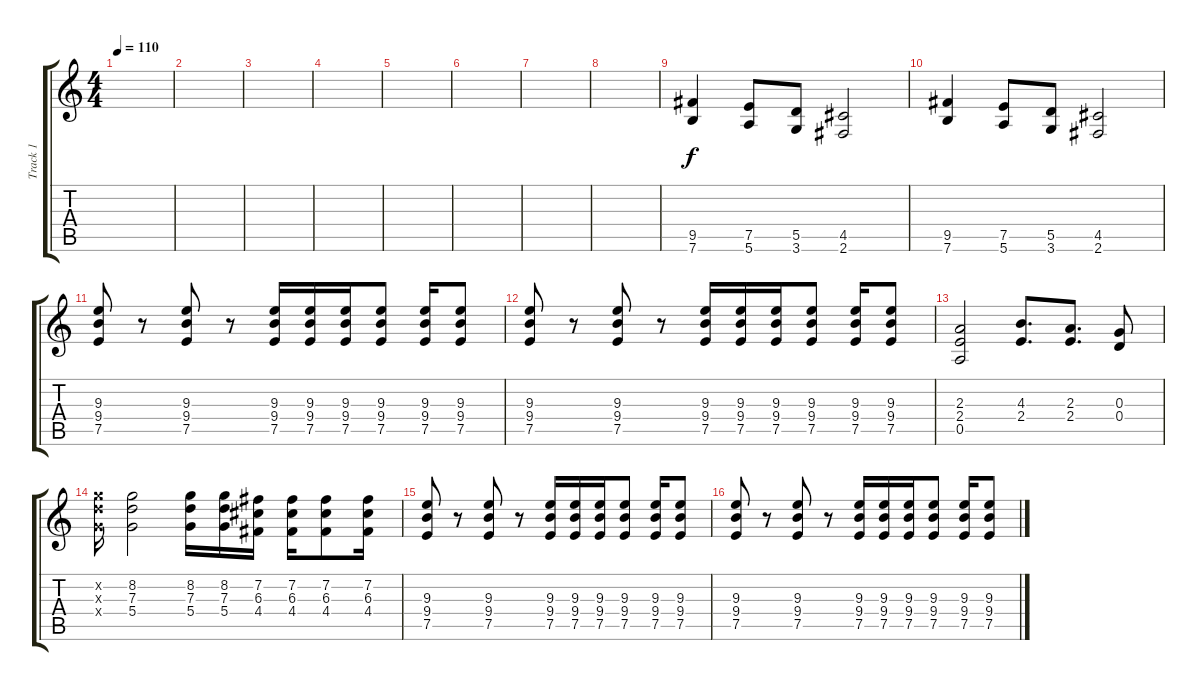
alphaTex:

\track ("Track 1" "Track 1") {instrument overdrivenguitar}
\staff {score tabs}
\tuning (E4 B3 G3 D3 A2 E2) {hide}
\ts (4 4)
\tempo 110
\clef g2
\ks c
|
|
|
|
|
|
|
|
(9.5 7.6).4 (7.5 5.6).8 (5.5 3.6).8 (4.5 2.6).2 |
(9.5 7.6).4 (7.5 5.6).8 (5.5 3.6).8 (4.5 2.6).2 |
(9.3 9.4 7.5).8 r.8 (9.3 9.4 7.5).8 r.8 (9.3 9.4 7.5).16 (9.3 9.4 7.5).16 (9.3 9.4 7.5).16 (9.3 9.4 7.5).8 (9.3 9.4 7.5).16 (9.3 9.4 7.5).8 |
(9.3 9.4 7.5).8 r.8 (9.3 9.4 7.5).8 r.8 (9.3 9.4 7.5).16 (9.3 9.4 7.5).16 (9.3 9.4 7.5).16 (9.3 9.4 7.5).8 (9.3 9.4 7.5).16 (9.3 9.4 7.5).8 |
(2.3 2.4 0.5).2 (4.3 2.4).8{d} (2.3 2.4).8{d} (0.3 0.4).8 |
(8.2{x} 7.3{x} 5.4{x}).16 (8.2 7.3 5.4).2 (8.2 7.3 5.4).16 (8.2 7.3 5.4).16 (7.2 6.3 4.4).16 (7.2 6.3 4.4).16 (7.2 6.3 4.4).8 (7.2 6.3 4.4).16 |
(9.3 9.4 7.5).8 r.8 (9.3 9.4 7.5).8 r.8 (9.3 9.4 7.5).16 (9.3 9.4 7.5).16 (9.3 9.4 7.5).16 (9.3 9.4 7.5).8 (9.3 9.4 7.5).16 (9.3 9.4 7.5).8 |
(9.3 9.4 7.5).8 r.8 (9.3 9.4 7.5).8 r.8 (9.3 9.4 7.5).16 (9.3 9.4 7.5).16 (9.3 9.4 7.5).16 (9.3 9.4 7.5).8 (9.3 9.4 7.5).16 (9.3 9.4 7.5).8
